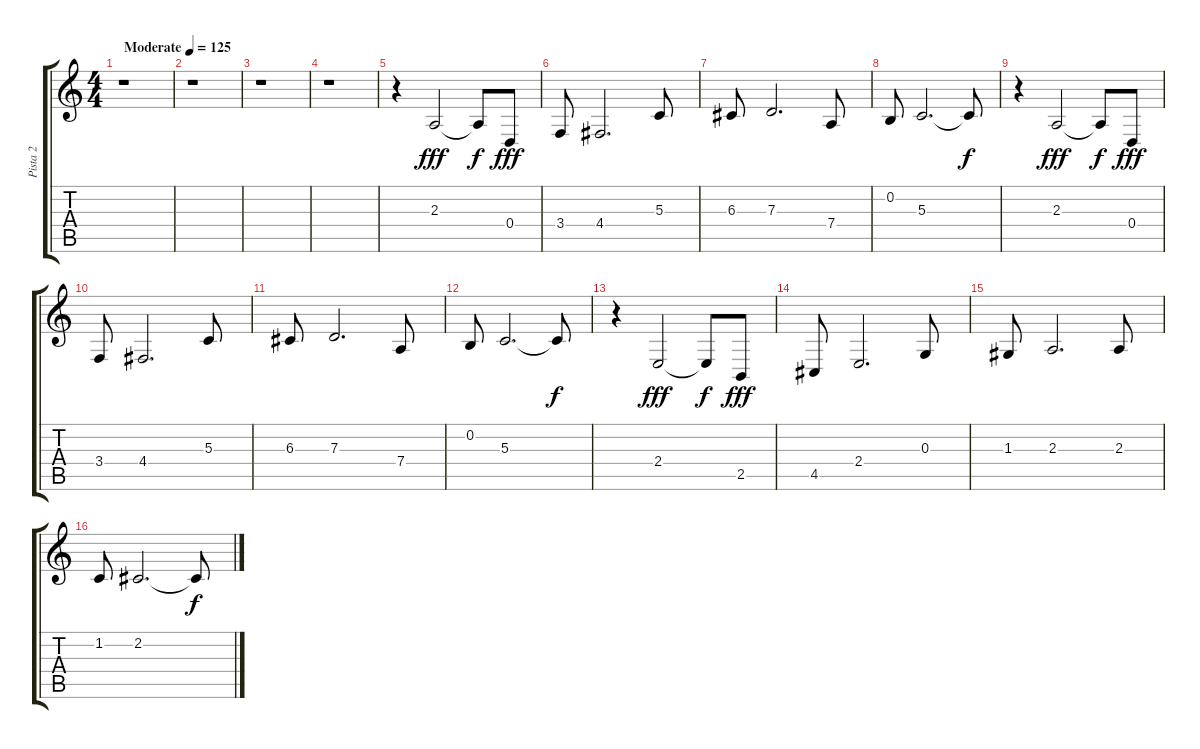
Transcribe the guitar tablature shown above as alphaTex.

\track ("Pista 2" "Pista 2") {instrument pad1newage}
\staff {score tabs}
\tuning (E4 B3 G3 D3 A2 E2) {hide}
\ts (4 4)
\tempo (125 "Moderate")
\clef g2
\ks c
r.1{dy fff instrument pad1newage} |
r.1 |
r.1 |
r.1 |
r.4 2.3.2 2.3{t}.8{dy f} 0.4.8{dy fff} |
3.4.8 4.4.2{d} 5.3.8 |
6.3.8 7.3.2{d} 7.4.8 |
0.2.8 5.3.2{d} 5.3{t}.8{dy f} |
r.4 2.3.2{dy fff} 2.3{t}.8{dy f} 0.4.8{dy fff} |
3.4.8 4.4.2{d} 5.3.8 |
6.3.8 7.3.2{d} 7.4.8 |
0.2.8 5.3.2{d} 5.3{t}.8{dy f} |
r.4 2.4.2{dy fff} 2.4{t}.8{dy f} 2.5.8{dy fff} |
4.5.8 2.4.2{d} 0.3.8 |
1.3.8 2.3.2{d} 2.3.8 |
1.2.8 2.2.2{d} 2.2{t}.8{dy f}
